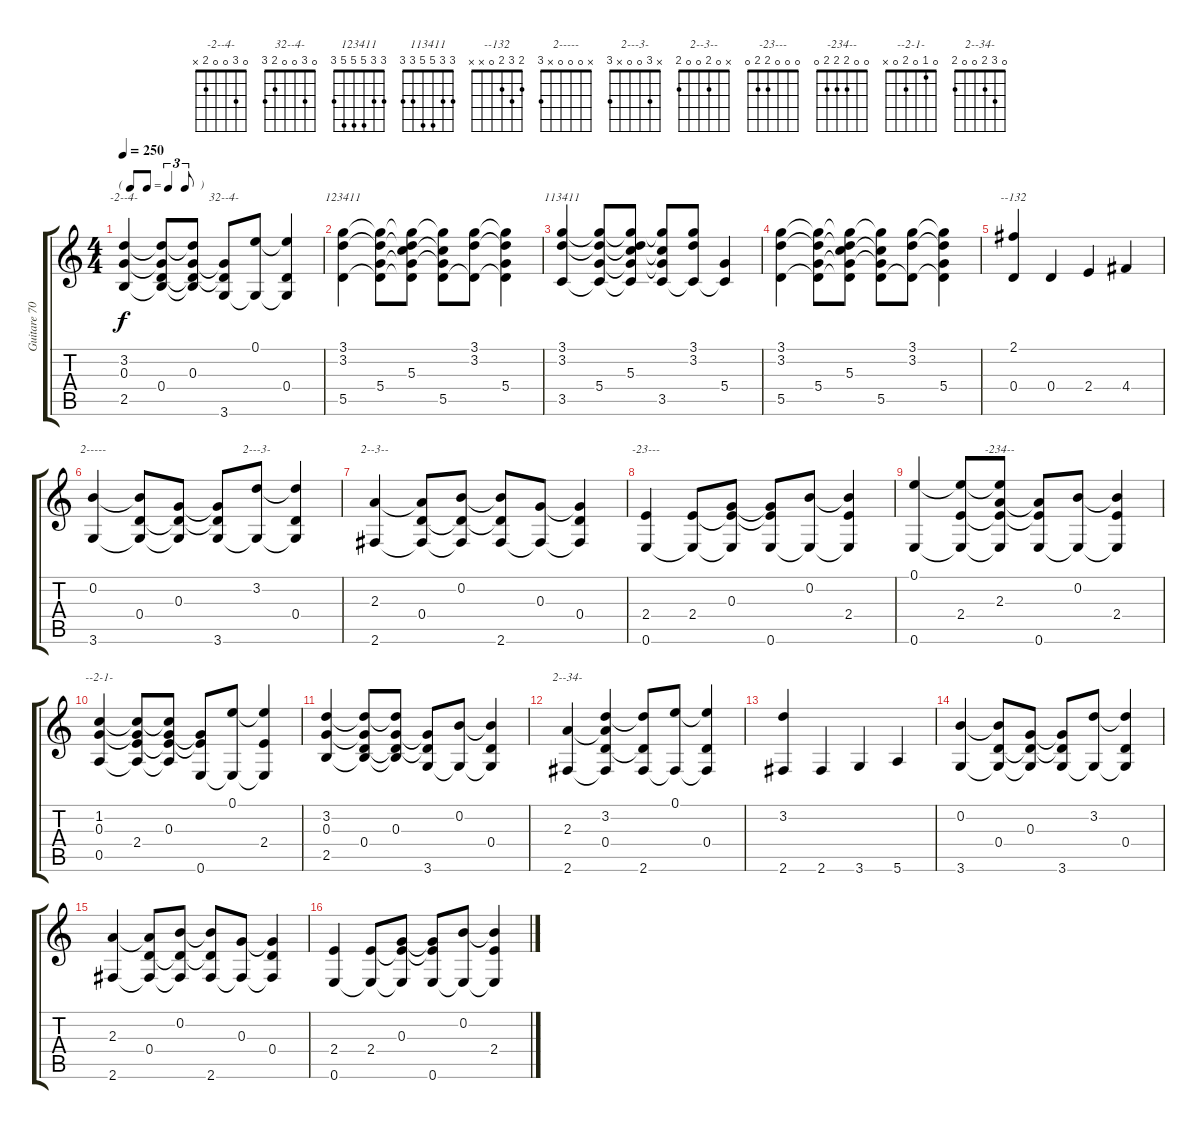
\track ("Guitare 70s & Novembre 99" "Guitare 70") {instrument acousticguitarnylon}
\staff {score tabs}
\tuning (E4 B3 G3 D3 A2 E2) {hide}
\chord ("-2--4-" 0 3 0 0 2 x)
\chord ("32--4-" 0 3 0 0 2 3)
\chord ("123411" 3 3 5 5 5 3)
\chord ("113411" 3 3 5 5 3 3)
\chord ("--132" 2 3 2 0 x x)
\chord ("2-----" x 0 0 0 x 3)
\chord ("2---3-" x 3 0 0 x 3)
\chord ("2--3--" x 0 2 0 0 2)
\chord ("-23---" 0 0 0 2 2 0)
\chord ("-234--" 0 0 2 2 2 0)
\chord ("--2-1-" 0 1 0 2 0 x)
\chord ("2--34-" 0 3 2 0 0 2)
\ts (4 4)
\tf triplet8th
\tempo 250
\clef g2
\ks c
(3.2 0.3 2.5).4{ch "-2--4-" dy f} (3.2{t} 0.3{t} 0.4 2.5{t}).8 (3.2{t} 0.3 0.4{t} 2.5{t}).8 (0.3{t} 0.4{t} 3.6).8{ch "32--4-"} (0.1 3.6{t}).8 (0.1{t} 0.4 3.6{t}).4 |
(3.1 3.2 5.5).4{ch "123411"} (3.1{t} 3.2{t} 5.4 5.5{t}).8 (3.1{t} 3.2{t} 5.3 5.4{t} 5.5{t}).8 (3.1{t} 5.3{t} 5.4{t} 5.5).8 (3.1 3.2 5.5{t}).8 (3.1{t} 3.2{t} 5.4 5.5{t}).4 |
(3.1 3.2 3.5).4{ch "113411"} (3.1{t} 3.2{t} 5.4 3.5{t}).8 (3.1{t} 3.2{t} 5.3 5.4{t} 3.5{t}).8 (3.1{t} 5.3{t} 5.4{t} 3.5).8 (3.1 3.2 3.5{t}).8 (5.4 3.5{t}).4 |
(3.1 3.2 5.5).4 (3.1{t} 3.2{t} 5.4 5.5{t}).8 (3.1{t} 3.2{t} 5.3 5.4{t} 5.5{t}).8 (3.1{t} 5.3{t} 5.4{t} 5.5).8 (3.1 3.2 5.5{t}).8 (3.1{t} 3.2{t} 5.4 5.5{t}).4 |
(2.1 0.4).4{ch "--132"} 0.4.4 2.4.4 4.4.4 |
(0.2 3.6).4{ch "2-----"} (0.2{t} 0.4 3.6{t}).8 (0.3 0.4{t} 3.6{t}).8 (0.3{t} 0.4{t} 3.6).8 (3.2 3.6{t}).8{ch "2---3-"} (3.2{t} 0.4 3.6{t}).4 |
(2.3 2.6).4{ch "2--3--"} (2.3{t} 0.4 2.6{t}).8 (0.2 0.4{t} 2.6{t}).8 (0.2{t} 0.4{t} 2.6).8 (0.3 2.6{t}).8 (0.3{t} 0.4 2.6{t}).4 |
(2.4 0.6).4{ch "-23---"} (2.4 0.6{t}).8 (0.3 2.4{t} 0.6{t}).8 (0.3{t} 2.4{t} 0.6).8 (0.2 0.6{t}).8 (0.2{t} 2.4 0.6{t}).4 |
(0.1 0.6).4 (0.1{t} 2.4 0.6{t}).8 (0.1{t} 2.3 2.4{t} 0.6{t}).8{ch "-234--"} (2.3{t} 2.4{t} 0.6).8 (0.2 0.6{t}).8 (0.2{t} 2.4 0.6{t}).4 |
(1.2 0.3 0.5).4{ch "--2-1-"} (1.2{t} 0.3{t} 2.4 0.5{t}).8 (1.2{t} 0.3 2.4{t} 0.5{t}).8 (0.3{t} 2.4{t} 0.6).8 (0.1 0.6{t}).8 (0.1{t} 2.4 0.6{t}).4 |
(3.2 0.3 2.5).4 (3.2{t} 0.3{t} 0.4 2.5{t}).8 (3.2{t} 0.3 0.4{t} 2.5{t}).8 (0.3{t} 0.4{t} 3.6).8 (0.2 3.6{t}).8 (0.2{t} 0.4 3.6{t}).4 |
(2.3 2.6).4{ch "2--34-"} (3.2 2.3{t} 0.4 2.6{t}).4 (3.2{t} 0.4{t} 2.6).8 (0.1 2.6{t}).8 (0.1{t} 0.4 2.6{t}).4 |
(3.2 2.6).4 2.6.4 3.6.4 5.6.4 |
(0.2 3.6).4 (0.2{t} 0.4 3.6{t}).8 (0.3 0.4{t} 3.6{t}).8 (0.3{t} 0.4{t} 3.6).8 (3.2 3.6{t}).8 (3.2{t} 0.4 3.6{t}).4 |
(2.3 2.6).4 (2.3{t} 0.4 2.6{t}).8 (0.2 0.4{t} 2.6{t}).8 (0.2{t} 0.4{t} 2.6).8 (0.3 2.6{t}).8 (0.3{t} 0.4 2.6{t}).4 |
(2.4 0.6).4 (2.4 0.6{t}).8 (0.3 2.4{t} 0.6{t}).8 (0.3{t} 2.4{t} 0.6).8 (0.2 0.6{t}).8 (0.2{t} 2.4 0.6{t}).4
